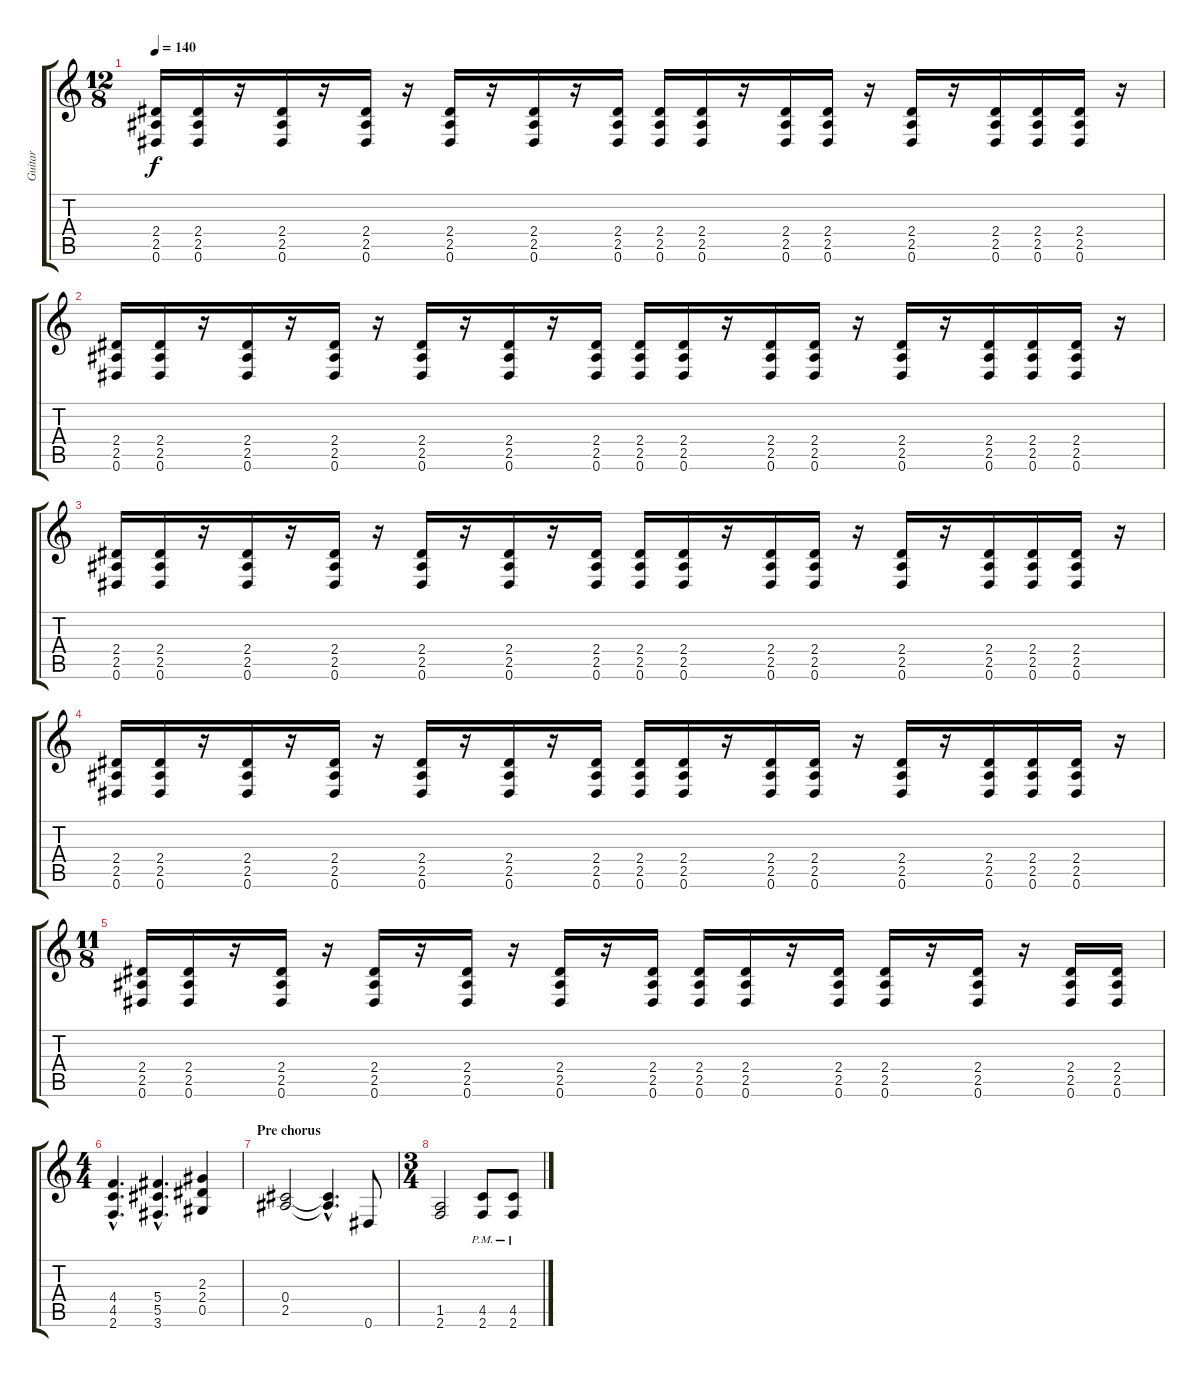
\track ("Guitar" "Guitar") {instrument distortionguitar}
\staff {score tabs}
\tuning (Eb4 Bb3 Gb3 Db3 Ab2 Eb2) {hide}
\ts (12 8)
\tempo 140
\clef g2
\ks c
(2.4 2.5 0.6).16{dy f} (2.4 2.5 0.6).16 r.16 (2.4 2.5 0.6).16 r.16 (2.4 2.5 0.6).16 r.16 (2.4 2.5 0.6).16 r.16 (2.4 2.5 0.6).16 r.16 (2.4 2.5 0.6).16 (2.4 2.5 0.6).16 (2.4 2.5 0.6).16 r.16 (2.4 2.5 0.6).16 (2.4 2.5 0.6).16 r.16 (2.4 2.5 0.6).16 r.16 (2.4 2.5 0.6).16 (2.4 2.5 0.6).16 (2.4 2.5 0.6).16 r.16 |
(2.4 2.5 0.6).16{volume 14} (2.4 2.5 0.6).16 r.16 (2.4 2.5 0.6).16 r.16 (2.4 2.5 0.6).16 r.16 (2.4 2.5 0.6).16 r.16 (2.4 2.5 0.6).16 r.16 (2.4 2.5 0.6).16 (2.4 2.5 0.6).16 (2.4 2.5 0.6).16 r.16 (2.4 2.5 0.6).16 (2.4 2.5 0.6).16 r.16 (2.4 2.5 0.6).16 r.16 (2.4 2.5 0.6).16 (2.4 2.5 0.6).16 (2.4 2.5 0.6).16 r.16 |
(2.4 2.5 0.6).16 (2.4 2.5 0.6).16 r.16 (2.4 2.5 0.6).16 r.16 (2.4 2.5 0.6).16 r.16 (2.4 2.5 0.6).16 r.16 (2.4 2.5 0.6).16 r.16 (2.4 2.5 0.6).16 (2.4 2.5 0.6).16 (2.4 2.5 0.6).16 r.16 (2.4 2.5 0.6).16 (2.4 2.5 0.6).16 r.16 (2.4 2.5 0.6).16 r.16 (2.4 2.5 0.6).16 (2.4 2.5 0.6).16 (2.4 2.5 0.6).16 r.16 |
(2.4 2.5 0.6).16 (2.4 2.5 0.6).16 r.16 (2.4 2.5 0.6).16 r.16 (2.4 2.5 0.6).16 r.16 (2.4 2.5 0.6).16 r.16 (2.4 2.5 0.6).16 r.16 (2.4 2.5 0.6).16 (2.4 2.5 0.6).16 (2.4 2.5 0.6).16 r.16 (2.4 2.5 0.6).16 (2.4 2.5 0.6).16 r.16 (2.4 2.5 0.6).16 r.16 (2.4 2.5 0.6).16 (2.4 2.5 0.6).16 (2.4 2.5 0.6).16 r.16 |
\ts (11 8)
(2.4 2.5 0.6).16 (2.4 2.5 0.6).16 r.16 (2.4 2.5 0.6).16 r.16 (2.4 2.5 0.6).16 r.16 (2.4 2.5 0.6).16 r.16 (2.4 2.5 0.6).16 r.16 (2.4 2.5 0.6).16 (2.4 2.5 0.6).16 (2.4 2.5 0.6).16 r.16 (2.4 2.5 0.6).16 (2.4 2.5 0.6).16 r.16 (2.4 2.5 0.6).16 r.16 (2.4 2.5 0.6).16 (2.4 2.5 0.6).16 |
\ts (4 4)
(4.4{hac} 4.5{hac} 2.6{hac}).4{d} (5.4{hac} 5.5{hac} 3.6{hac}).4{d} (2.3 2.4 0.5).4 |
\section ("" "Pre chorus")
(0.4 2.5).2{volume 14 balance 4 instrument distortionguitar} (0.4{hac t} 2.5{hac t}).4{d} 0.6.8 |
\ts (3 4)
(1.5 2.6).2 (4.5{pm} 2.6{pm}).8 (4.5{pm} 2.6{pm}).8
